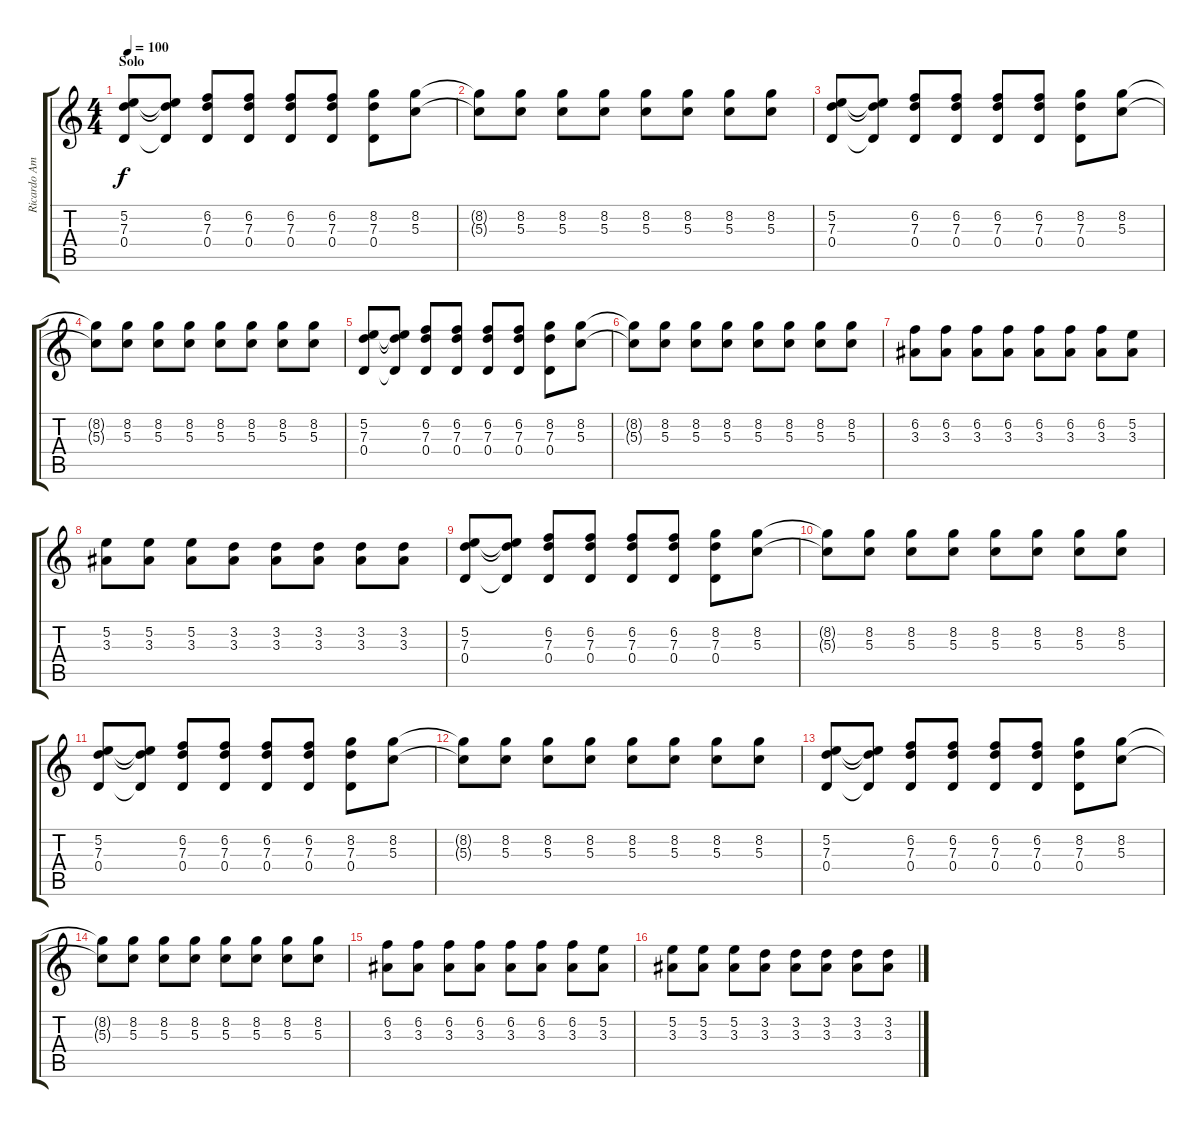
\track ("Ricardo Amorim" "Ricardo Am") {instrument distortionguitar}
\staff {score tabs}
\tuning (E4 B3 G3 D3 A2 E2) {hide}
\ts (4 4)
\section ("" "Solo")
\tempo 100
\clef g2
\ks c
(5.2 7.3 0.4).8{dy f instrument distortionguitar} (5.2{t} 7.3{t} 0.4{t}).8 (6.2 7.3 0.4).8 (6.2 7.3 0.4).8 (6.2 7.3 0.4).8 (6.2 7.3 0.4).8 (8.2 7.3 0.4).8 (8.2 5.3).8 |
(8.2{t} 5.3{t}).8 (8.2 5.3).8 (8.2 5.3).8 (8.2 5.3).8 (8.2 5.3).8 (8.2 5.3).8 (8.2 5.3).8 (8.2 5.3).8 |
(5.2 7.3 0.4).8 (5.2{t} 7.3{t} 0.4{t}).8 (6.2 7.3 0.4).8 (6.2 7.3 0.4).8 (6.2 7.3 0.4).8 (6.2 7.3 0.4).8 (8.2 7.3 0.4).8 (8.2 5.3).8 |
(8.2{t} 5.3{t}).8 (8.2 5.3).8 (8.2 5.3).8 (8.2 5.3).8 (8.2 5.3).8 (8.2 5.3).8 (8.2 5.3).8 (8.2 5.3).8 |
(5.2 7.3 0.4).8 (5.2{t} 7.3{t} 0.4{t}).8 (6.2 7.3 0.4).8 (6.2 7.3 0.4).8 (6.2 7.3 0.4).8 (6.2 7.3 0.4).8 (8.2 7.3 0.4).8 (8.2 5.3).8 |
(8.2{t} 5.3{t}).8 (8.2 5.3).8 (8.2 5.3).8 (8.2 5.3).8 (8.2 5.3).8 (8.2 5.3).8 (8.2 5.3).8 (8.2 5.3).8 |
(6.2 3.3).8 (6.2 3.3).8 (6.2 3.3).8 (6.2 3.3).8 (6.2 3.3).8 (6.2 3.3).8 (6.2 3.3).8 (5.2 3.3).8 |
(5.2 3.3).8 (5.2 3.3).8 (5.2 3.3).8 (3.2 3.3).8 (3.2 3.3).8 (3.2 3.3).8 (3.2 3.3).8 (3.2 3.3).8 |
(5.2 7.3 0.4).8{instrument distortionguitar} (5.2{t} 7.3{t} 0.4{t}).8 (6.2 7.3 0.4).8 (6.2 7.3 0.4).8 (6.2 7.3 0.4).8 (6.2 7.3 0.4).8 (8.2 7.3 0.4).8 (8.2 5.3).8 |
(8.2{t} 5.3{t}).8 (8.2 5.3).8 (8.2 5.3).8 (8.2 5.3).8 (8.2 5.3).8 (8.2 5.3).8 (8.2 5.3).8 (8.2 5.3).8 |
(5.2 7.3 0.4).8 (5.2{t} 7.3{t} 0.4{t}).8 (6.2 7.3 0.4).8 (6.2 7.3 0.4).8 (6.2 7.3 0.4).8 (6.2 7.3 0.4).8 (8.2 7.3 0.4).8 (8.2 5.3).8 |
(8.2{t} 5.3{t}).8 (8.2 5.3).8 (8.2 5.3).8 (8.2 5.3).8 (8.2 5.3).8 (8.2 5.3).8 (8.2 5.3).8 (8.2 5.3).8 |
(5.2 7.3 0.4).8 (5.2{t} 7.3{t} 0.4{t}).8 (6.2 7.3 0.4).8 (6.2 7.3 0.4).8 (6.2 7.3 0.4).8 (6.2 7.3 0.4).8 (8.2 7.3 0.4).8 (8.2 5.3).8 |
(8.2{t} 5.3{t}).8 (8.2 5.3).8 (8.2 5.3).8 (8.2 5.3).8 (8.2 5.3).8 (8.2 5.3).8 (8.2 5.3).8 (8.2 5.3).8 |
(6.2 3.3).8 (6.2 3.3).8 (6.2 3.3).8 (6.2 3.3).8 (6.2 3.3).8 (6.2 3.3).8 (6.2 3.3).8 (5.2 3.3).8 |
(5.2 3.3).8 (5.2 3.3).8 (5.2 3.3).8 (3.2 3.3).8 (3.2 3.3).8 (3.2 3.3).8 (3.2 3.3).8 (3.2 3.3).8
